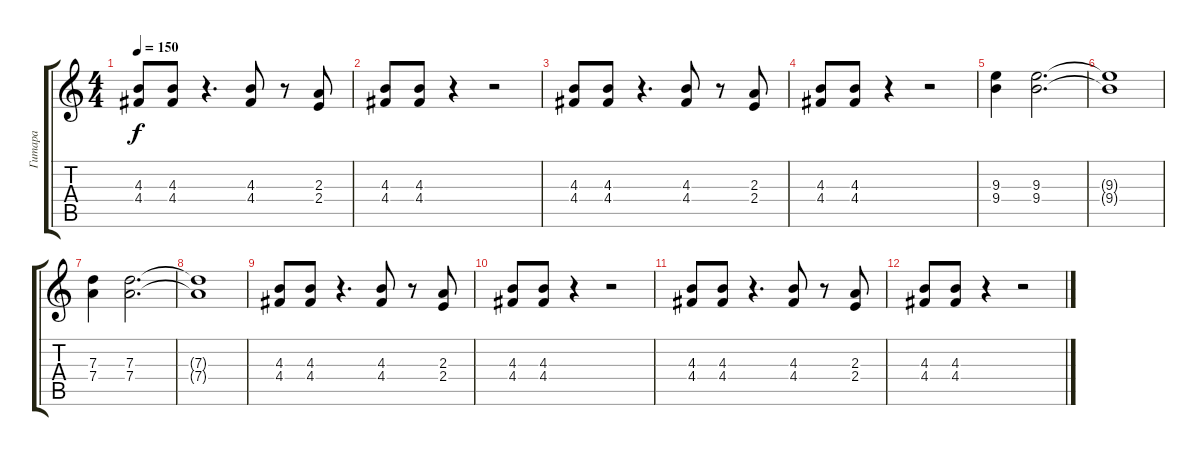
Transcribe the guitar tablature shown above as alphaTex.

\track ("Гитара" "Гитара") {instrument distortionguitar}
\staff {score tabs}
\tuning (E4 B3 G3 D3 A2 E2) {hide}
\ts (4 4)
\tempo 150
\clef g2
\ks c
(4.3 4.4).8{dy f} (4.3 4.4).8 r.4{d} (4.3 4.4).8 r.8 (2.3 2.4).8 |
(4.3 4.4).8 (4.3 4.4).8 r.4 r.2 |
(4.3 4.4).8 (4.3 4.4).8 r.4{d} (4.3 4.4).8 r.8 (2.3 2.4).8 |
(4.3 4.4).8 (4.3 4.4).8 r.4 r.2 |
(9.3 9.4).4 (9.3 9.4).2{d} |
(9.3{t} 9.4{t}).1 |
(7.3 7.4).4 (7.3 7.4).2{d} |
(7.3{t} 7.4{t}).1 |
(4.3 4.4).8 (4.3 4.4).8 r.4{d} (4.3 4.4).8 r.8 (2.3 2.4).8 |
(4.3 4.4).8 (4.3 4.4).8 r.4 r.2 |
(4.3 4.4).8 (4.3 4.4).8 r.4{d} (4.3 4.4).8 r.8 (2.3 2.4).8 |
(4.3 4.4).8 (4.3 4.4).8 r.4 r.2
